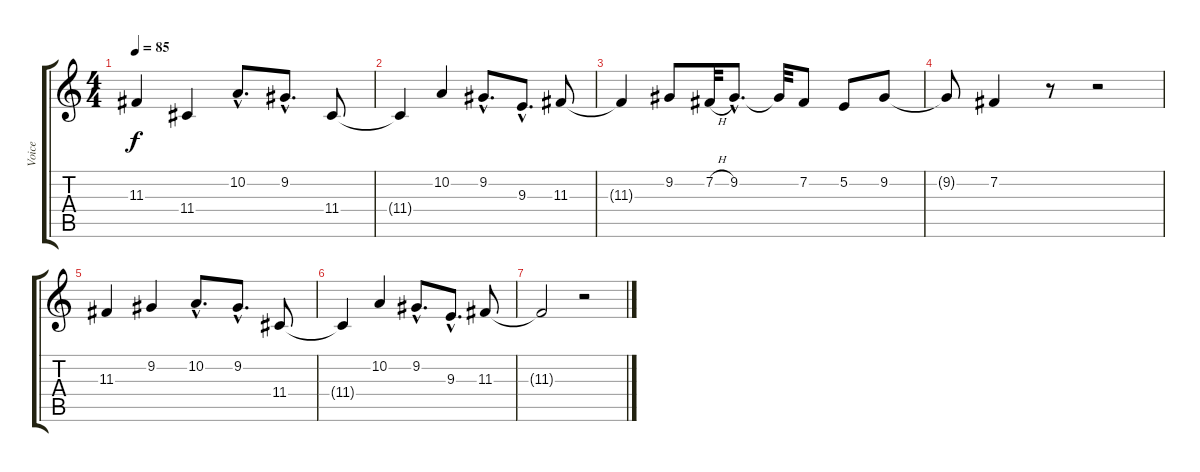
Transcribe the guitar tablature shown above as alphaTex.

\track ("Voice" "Voice") {instrument clarinet}
\staff {score tabs}
\tuning (E4 B3 G3 D3 A2 E2) {hide}
\ts (4 4)
\tempo 85
\clef g2
\ks c
11.3.4{dy f} 11.4.4 10.2{hac}.8{d} 9.2{hac}.8{d} 11.4.8 |
11.4{t}.4 10.2.4 9.2{hac}.8{d} 9.3{hac}.8{d} 11.3.8 |
11.3{t}.4 9.2.8 7.2{h}.32 9.2{hac}.8{d} 9.2{t}.32 7.2.8 5.2.8 9.2.8 |
9.2{t}.8 7.2.4 r.8 r.2 |
11.3.4 9.2.4 10.2{hac}.8{d} 9.2{hac}.8{d} 11.4.8 |
11.4{t}.4 10.2.4 9.2{hac}.8{d} 9.3{hac}.8{d} 11.3.8 |
11.3{t}.2 r.2
